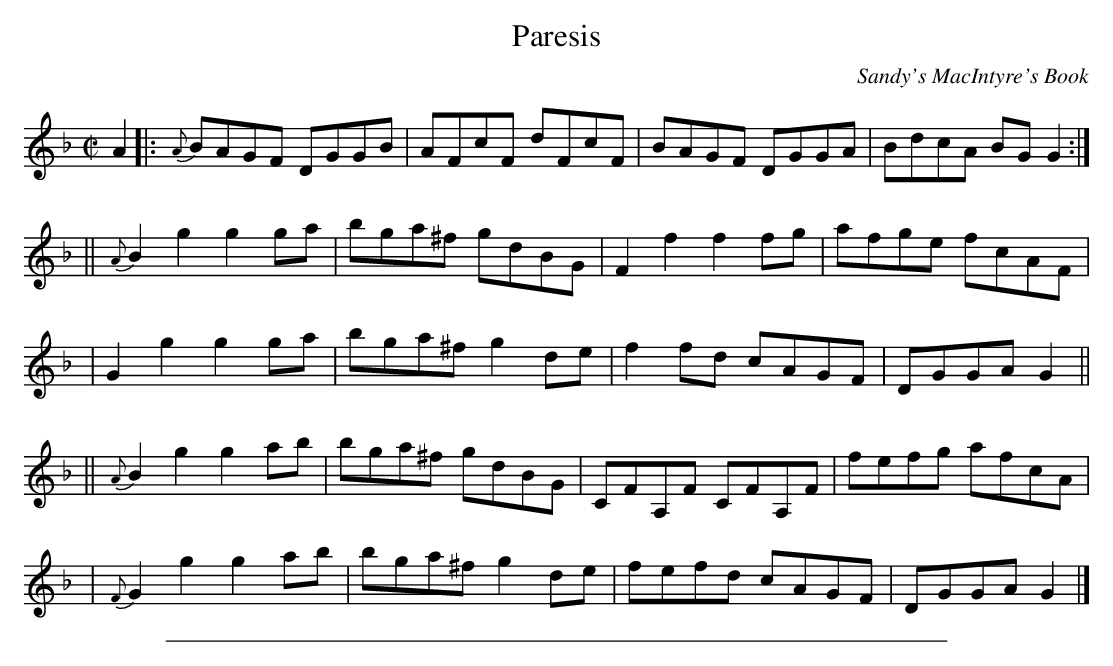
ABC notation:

X:1
T: Paresis
L:1/8
M:C|
C:Sandy's MacIntyre's Book
K:GDor
A2 \
|: {A}BAGF DGGB | AFcF dFcF | BAGF DGGA | BdcA BG G2  :|
|| {A}B2 g2 g2 ga | bga^f gdBG | F2 f2 f2 fg | afge fcAF |
|  G2 g2 g2 ga | bga^f g2de | f2fd cAGF | DGGA G2 ||
|| {A}B2 g2 g2 ab | bga^f gdBG | CFA,F CFA,F | fefg afcA |
|  {F}G2 g2 g2 ab | bga^f g2de | fefd cAGF | DGGA G2 |]
